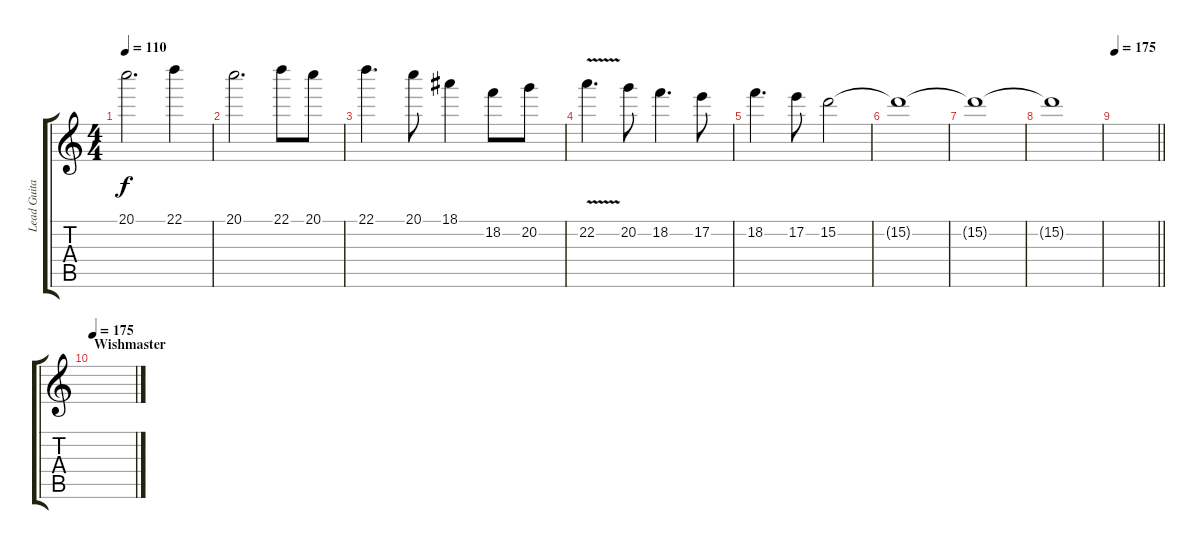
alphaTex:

\track ("Lead Guitar : Drop D" "Lead Guita") {instrument overdrivenguitar}
\staff {score tabs}
\tuning (E4 B3 G3 D3 A2 D2) {hide}
\ts (4 4)
\tempo 110
\clef g2
\ks c
20.1.2{d dy f} 22.1.4 |
20.1.2{d} 22.1.8 20.1.8 |
22.1.4{d} 20.1.8 18.1.4 18.2.8 20.2.8 |
22.2{v}.4{d} 20.2.8 18.2.4{d} 17.2.8 |
18.2.4{d} 17.2.8 15.2.2 |
15.2{t}.1 |
15.2{t}.1 |
15.2{t}.1{volume 0} |
\tempo 175
\barLineRight lightlight
|
\section ("" "Wishmaster")
\tempo 175
